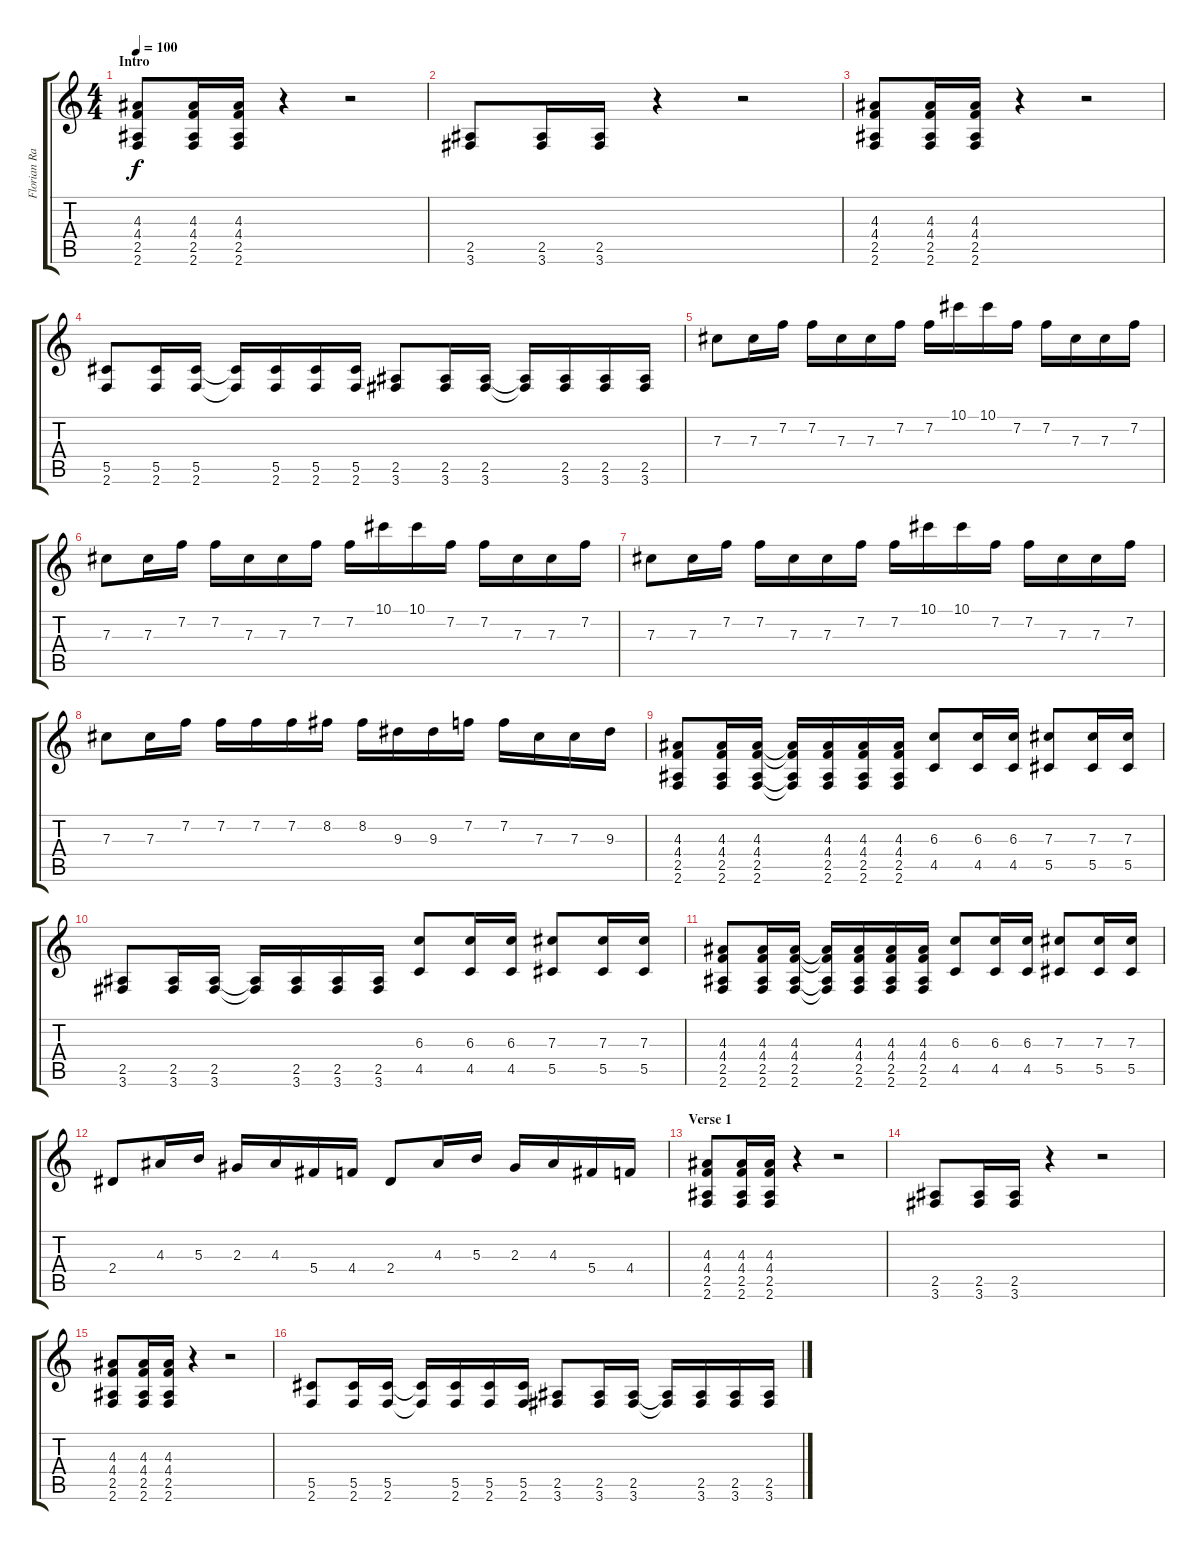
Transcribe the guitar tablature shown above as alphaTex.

\track ("Florian Raatz" "Florian Ra") {instrument distortionguitar}
\staff {score tabs}
\tuning (Eb4 Bb3 Gb3 Db3 Ab2 Eb2) {hide}
\ts (4 4)
\section ("" "Intro")
\tempo 100
\clef g2
\ks c
(4.3 4.4 2.5 2.6).8{dy f instrument distortionguitar} (4.3 4.4 2.5 2.6).16 (4.3 4.4 2.5 2.6).16 r.4 r.2 |
(2.5 3.6).8 (2.5 3.6).16 (2.5 3.6).16 r.4 r.2 |
(4.3 4.4 2.5 2.6).8 (4.3 4.4 2.5 2.6).16 (4.3 4.4 2.5 2.6).16 r.4 r.2 |
(5.5 2.6).8 (5.5 2.6).16 (5.5 2.6).16 (5.5{t} 2.6{t}).16 (5.5 2.6).16 (5.5 2.6).16 (5.5 2.6).16 (2.5 3.6).8 (2.5 3.6).16 (2.5 3.6).16 (2.5{t} 3.6{t}).16 (2.5 3.6).16 (2.5 3.6).16 (2.5 3.6).16 |
7.3.8 7.3.16 7.2.16 7.2.16 7.3.16 7.3.16 7.2.16 7.2.16 10.1.16 10.1.16 7.2.16 7.2.16 7.3.16 7.3.16 7.2.16 |
7.3.8 7.3.16 7.2.16 7.2.16 7.3.16 7.3.16 7.2.16 7.2.16 10.1.16 10.1.16 7.2.16 7.2.16 7.3.16 7.3.16 7.2.16 |
7.3.8 7.3.16 7.2.16 7.2.16 7.3.16 7.3.16 7.2.16 7.2.16 10.1.16 10.1.16 7.2.16 7.2.16 7.3.16 7.3.16 7.2.16 |
7.3.8 7.3.16 7.2.16 7.2.16 7.2.16 7.2.16 8.2.16 8.2.16 9.3.16 9.3.16 7.2.16 7.2.16 7.3.16 7.3.16 9.3.16 |
(4.3 4.4 2.5 2.6).8 (4.3 4.4 2.5 2.6).16 (4.3 4.4 2.5 2.6).16 (4.3{t} 4.4{t} 2.5{t} 2.6{t}).16 (4.3 4.4 2.5 2.6).16 (4.3 4.4 2.5 2.6).16 (4.3 4.4 2.5 2.6).16 (6.3 4.5).8 (6.3 4.5).16 (6.3 4.5).16 (7.3 5.5).8 (7.3 5.5).16 (7.3 5.5).16 |
(2.5 3.6).8 (2.5 3.6).16 (2.5 3.6).16 (2.5{t} 3.6{t}).16 (2.5 3.6).16 (2.5 3.6).16 (2.5 3.6).16 (6.3 4.5).8 (6.3 4.5).16 (6.3 4.5).16 (7.3 5.5).8 (7.3 5.5).16 (7.3 5.5).16 |
(4.3 4.4 2.5 2.6).8 (4.3 4.4 2.5 2.6).16 (4.3 4.4 2.5 2.6).16 (4.3{t} 4.4{t} 2.5{t} 2.6{t}).16 (4.3 4.4 2.5 2.6).16 (4.3 4.4 2.5 2.6).16 (4.3 4.4 2.5 2.6).16 (6.3 4.5).8 (6.3 4.5).16 (6.3 4.5).16 (7.3 5.5).8 (7.3 5.5).16 (7.3 5.5).16 |
2.4.8 4.3.16 5.3.16 2.3.16 4.3.16 5.4.16 4.4.16 2.4.8 4.3.16 5.3.16 2.3.16 4.3.16 5.4.16 4.4.16 |
\section ("" "Verse 1")
(4.3 4.4 2.5 2.6).8 (4.3 4.4 2.5 2.6).16 (4.3 4.4 2.5 2.6).16 r.4 r.2 |
(2.5 3.6).8 (2.5 3.6).16 (2.5 3.6).16 r.4 r.2 |
(4.3 4.4 2.5 2.6).8 (4.3 4.4 2.5 2.6).16 (4.3 4.4 2.5 2.6).16 r.4 r.2 |
(5.5 2.6).8 (5.5 2.6).16 (5.5 2.6).16 (5.5{t} 2.6{t}).16 (5.5 2.6).16 (5.5 2.6).16 (5.5 2.6).16 (2.5 3.6).8 (2.5 3.6).16 (2.5 3.6).16 (2.5{t} 3.6{t}).16 (2.5 3.6).16 (2.5 3.6).16 (2.5 3.6).16
